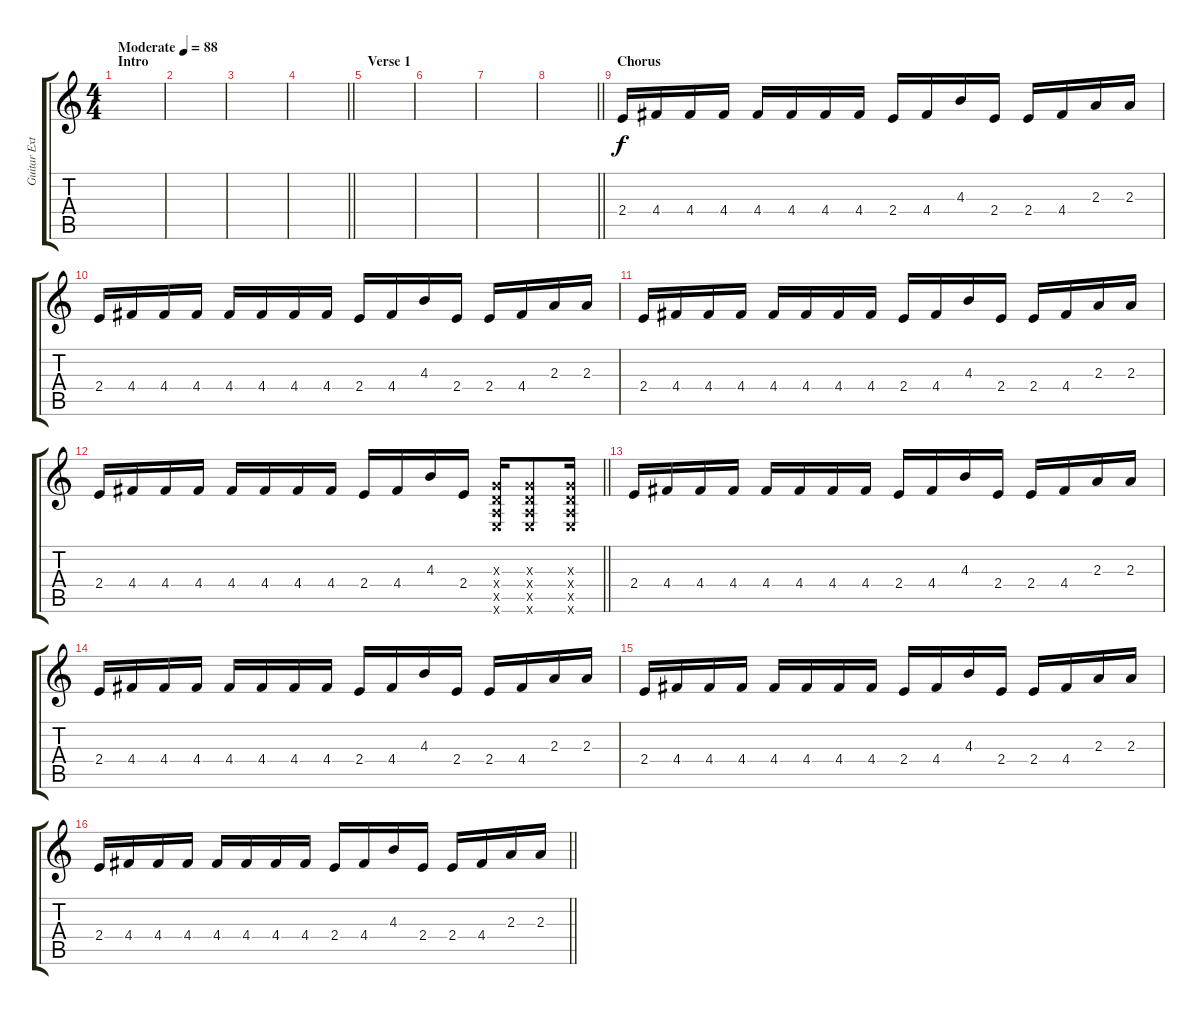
\track ("Guitar Extra" "Guitar Ext") {instrument overdrivenguitar}
\staff {score tabs}
\tuning (E4 B3 G3 D3 A2 E2) {hide}
\ts (4 4)
\section ("" "Intro")
\tempo (88 "Moderate")
\clef g2
\ks c
|
|
|
\barLineRight lightlight
|
\section ("" "Verse 1")
|
|
|
\barLineRight lightlight
|
\section ("" "Chorus")
2.4.16{volume 9 instrument overdrivenguitar} 4.4.16 4.4.16 4.4.16 4.4.16 4.4.16 4.4.16 4.4.16 2.4.16 4.4.16 4.3.16 2.4.16 2.4.16 4.4.16 2.3.16 2.3.16 |
2.4.16 4.4.16 4.4.16 4.4.16 4.4.16 4.4.16 4.4.16 4.4.16 2.4.16 4.4.16 4.3.16 2.4.16 2.4.16 4.4.16 2.3.16 2.3.16 |
2.4.16 4.4.16 4.4.16 4.4.16 4.4.16 4.4.16 4.4.16 4.4.16 2.4.16 4.4.16 4.3.16 2.4.16 2.4.16 4.4.16 2.3.16 2.3.16 |
\barLineRight lightlight
2.4.16 4.4.16 4.4.16 4.4.16 4.4.16 4.4.16 4.4.16 4.4.16 2.4.16 4.4.16 4.3.16 2.4.16 (0.3{x} 0.4{x} 0.5{x} 0.6{x}).16 (0.3{x} 0.4{x} 0.5{x} 0.6{x}).8 (0.3{x} 0.4{x} 0.5{x} 0.6{x}).16 |
2.4.16 4.4.16 4.4.16 4.4.16 4.4.16 4.4.16 4.4.16 4.4.16 2.4.16 4.4.16 4.3.16 2.4.16 2.4.16 4.4.16 2.3.16 2.3.16 |
2.4.16 4.4.16 4.4.16 4.4.16 4.4.16 4.4.16 4.4.16 4.4.16 2.4.16 4.4.16 4.3.16 2.4.16 2.4.16 4.4.16 2.3.16 2.3.16 |
2.4.16 4.4.16 4.4.16 4.4.16 4.4.16 4.4.16 4.4.16 4.4.16 2.4.16 4.4.16 4.3.16 2.4.16 2.4.16 4.4.16 2.3.16 2.3.16 |
\barLineRight lightlight
2.4.16 4.4.16 4.4.16 4.4.16 4.4.16 4.4.16 4.4.16 4.4.16 2.4.16 4.4.16 4.3.16 2.4.16 2.4.16 4.4.16 2.3.16 2.3.16
